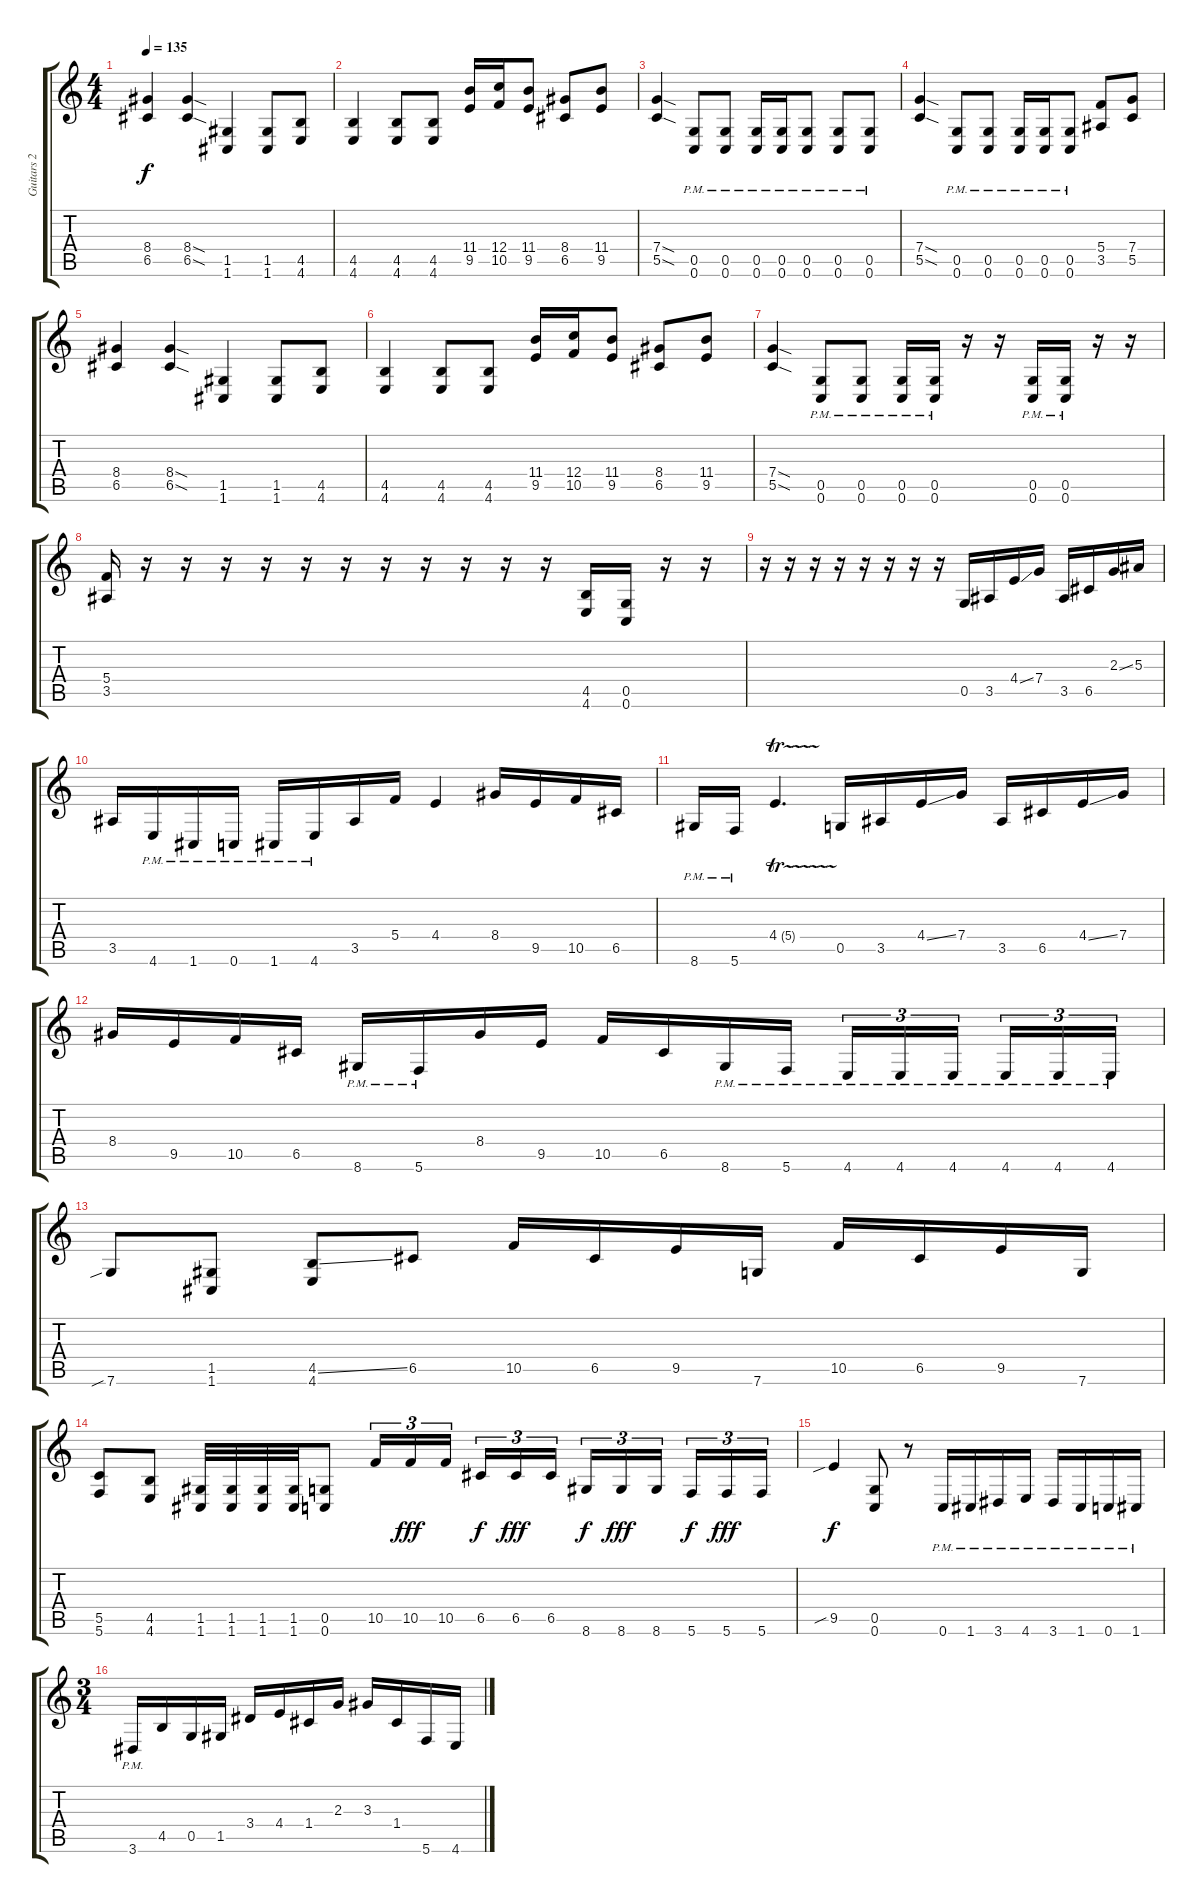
\track ("Guitars 2" "Guitars 2") {instrument distortionguitar}
\staff {score tabs}
\tuning (D4 A3 F3 C3 G2 C2) {hide}
\ts (4 4)
\tempo 135
\clef g2
\ks c
(8.4 6.5).4{dy f} (8.4{sod} 6.5{sod}).4 (1.5 1.6).4 (1.5 1.6).8 (4.5 4.6).8 |
(4.5 4.6).4 (4.5 4.6).8 (4.5 4.6).8 (11.4 9.5).16 (12.4 10.5).16 (11.4 9.5).8 (8.4 6.5).8 (11.4 9.5).8 |
(7.4{sod} 5.5{sod}).4 (0.5{pm} 0.6{pm}).8 (0.5{pm} 0.6{pm}).8 (0.5{pm} 0.6{pm}).16 (0.5{pm} 0.6{pm}).16 (0.5{pm} 0.6{pm}).8 (0.5{pm} 0.6{pm}).8 (0.5{pm} 0.6{pm}).8 |
(7.4{sod} 5.5{sod}).4 (0.5{pm} 0.6{pm}).8 (0.5{pm} 0.6{pm}).8 (0.5{pm} 0.6{pm}).16 (0.5{pm} 0.6{pm}).16 (0.5{pm} 0.6{pm}).8 (5.4 3.5).8 (7.4 5.5).8 |
(8.4 6.5).4 (8.4{sod} 6.5{sod}).4 (1.5 1.6).4 (1.5 1.6).8 (4.5 4.6).8 |
(4.5 4.6).4 (4.5 4.6).8 (4.5 4.6).8 (11.4 9.5).16 (12.4 10.5).16 (11.4 9.5).8 (8.4 6.5).8 (11.4 9.5).8 |
(7.4{sod} 5.5{sod}).4 (0.5{pm} 0.6{pm}).8 (0.5{pm} 0.6{pm}).8 (0.5{pm} 0.6{pm}).16 (0.5{pm} 0.6{pm}).16 r.16 r.16 (0.5{pm} 0.6{pm}).16 (0.5{pm} 0.6{pm}).16 r.16 r.16 |
(5.4 3.5).16 r.16 r.16 r.16 r.16 r.16 r.16 r.16 r.16 r.16 r.16 r.16 (4.5 4.6).16 (0.5 0.6).16 r.16 r.16 |
r.16 r.16 r.16 r.16 r.16 r.16 r.16 r.16 0.5.16 3.5.16 4.4{ss}.16 7.4.16 3.5.16 6.5.16 2.3{ss}.16 5.3.16 |
3.5.16 4.6{pm}.16 1.6{pm}.16 0.6{pm}.16 1.6{pm}.16 4.6{pm}.16 3.5.16 5.4.16 4.4.4 8.4.16 9.5.16 10.5.16 6.5.16 |
8.6{pm}.16 5.6{pm}.16 4.4{tr (5 16)}.4{d} 0.5.16 3.5.16 4.4{ss}.16 7.4.16 3.5.16 6.5.16 4.4{ss}.16 7.4.16 |
8.4.16 9.5.16 10.5.16 6.5.16 8.6{pm}.16 5.6{pm}.16 8.4.16 9.5.16 10.5.16 6.5.16 8.6{pm}.16 5.6{pm}.16 4.6{pm}.16{tu (3 2)} 4.6{pm}.16{tu (3 2)} 4.6{pm}.16{tu (3 2) beam splitsecondary} 4.6{pm}.16{tu (3 2)} 4.6{pm}.16{tu (3 2)} 4.6{pm}.16{tu (3 2)} |
7.6{sib}.8 (1.5 1.6).8 (4.5{ss} 4.6).8 6.5.8 10.5.16 6.5.16 9.5.16 7.6.16 10.5.16 6.5.16 9.5.16 7.6.16 |
(5.5 5.6).8 (4.5 4.6).8 (1.5 1.6).32 (1.5 1.6).32 (1.5 1.6).32 (1.5 1.6).32 (0.5 0.6).8 10.5.16{tu (3 2)} 10.5.16{tu (3 2) dy fff} 10.5.16{tu (3 2) beam splitsecondary} 6.5.16{tu (3 2) dy f} 6.5.16{tu (3 2) dy fff} 6.5.16{tu (3 2)} 8.6.16{tu (3 2) dy f} 8.6.16{tu (3 2) dy fff} 8.6.16{tu (3 2) beam splitsecondary} 5.6.16{tu (3 2) dy f} 5.6.16{tu (3 2) dy fff} 5.6.16{tu (3 2)} |
9.5{sib}.4{dy f} (0.5 0.6).8 r.8 0.6{pm}.16 1.6{pm}.16 3.6{pm}.16 4.6{pm}.16 3.6{pm}.16 1.6{pm}.16 0.6{pm}.16 1.6{pm}.16 |
\ts (3 4)
3.6{pm}.16 4.5.16 0.5.16 1.5.16 3.4.16 4.4.16 1.4.16 2.3.16 3.3.16 1.4.16 5.6.16 4.6.16
